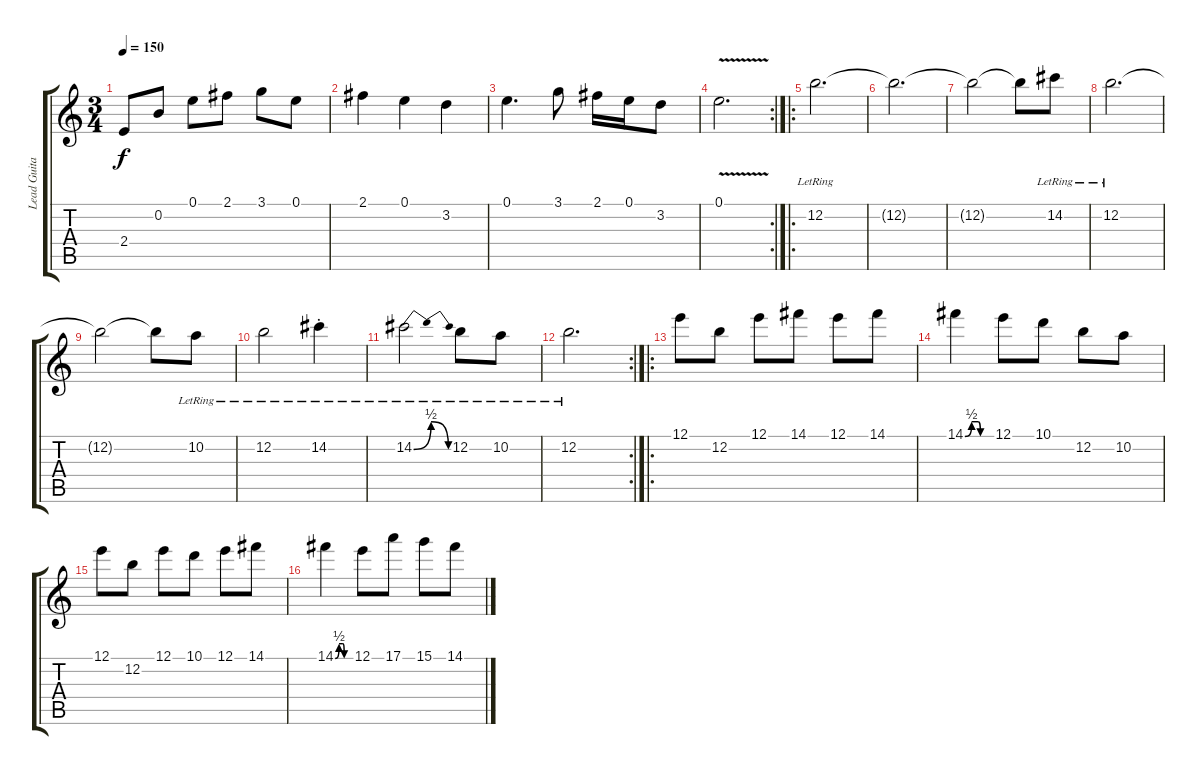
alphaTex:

\track ("Lead Guitar 1" "Lead Guita") {instrument overdrivenguitar}
\staff {score tabs}
\tuning (E4 B3 G3 D3 A2 E2) {hide}
\ts (3 4)
\tempo 150
\clef g2
\ks c
2.4.8{dy f} 0.2.8 0.1.8 2.1.8 3.1.8 0.1.8 |
2.1.4 0.1.4 3.2.4 |
0.1.4{d} 3.1.8 2.1.16 0.1.16 3.2.8 |
\rc 2
0.1{v}.2{d} |
\ro
12.2{lr}.2{d} |
12.2{t}.2{d} |
12.2{t}.2 12.2{t}.8 14.2{lr}.8 |
12.2{lr}.2{d} |
12.2{t}.2 12.2{t}.8 10.2{lr}.8 |
12.2{lr}.2 14.2{st lr}.4 |
14.2{be (bendrelease 0 0 15 2 45 2 60 0) lr}.2 12.2{lr}.8 10.2{lr}.8 |
\rc 2
12.2{lr}.2{d} |
\ro
12.1.8 12.2.8 12.1.8 14.1.8 12.1.8 14.1.8 |
14.1{be (custom 0 0 15 2 30 2 35 0 45 0 60 0)}.4 12.1.8 10.1.8 12.2.8 10.2.8 |
12.1.8 12.2.8 12.1.8 10.1.8 12.1.8 14.1.8 |
14.1{be (custom 0 0 15 2 30 2 35 0 45 0 60 0)}.4 12.1.8 17.1.8 15.1.8 14.1.8
